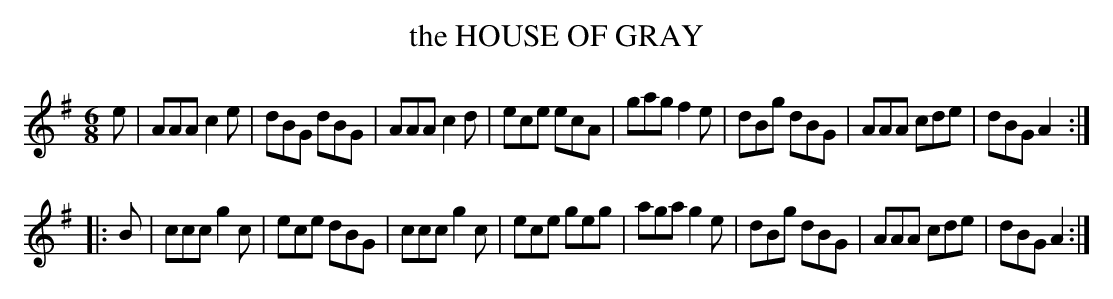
X:1
T: the HOUSE OF GRAY
M: 6/8
L: 1/8
K: Ador
e |\
AAA c2e | dBG dBG | AAA c2d | ece ecA |\
gag f2e | dBg dBG | AAA cde | dBG A2 :|
|: B |\
ccc g2c | ece dBG | ccc g2c | ece geg |\
aga g2e | dBg dBG | AAA cde | dBG A2 :|
